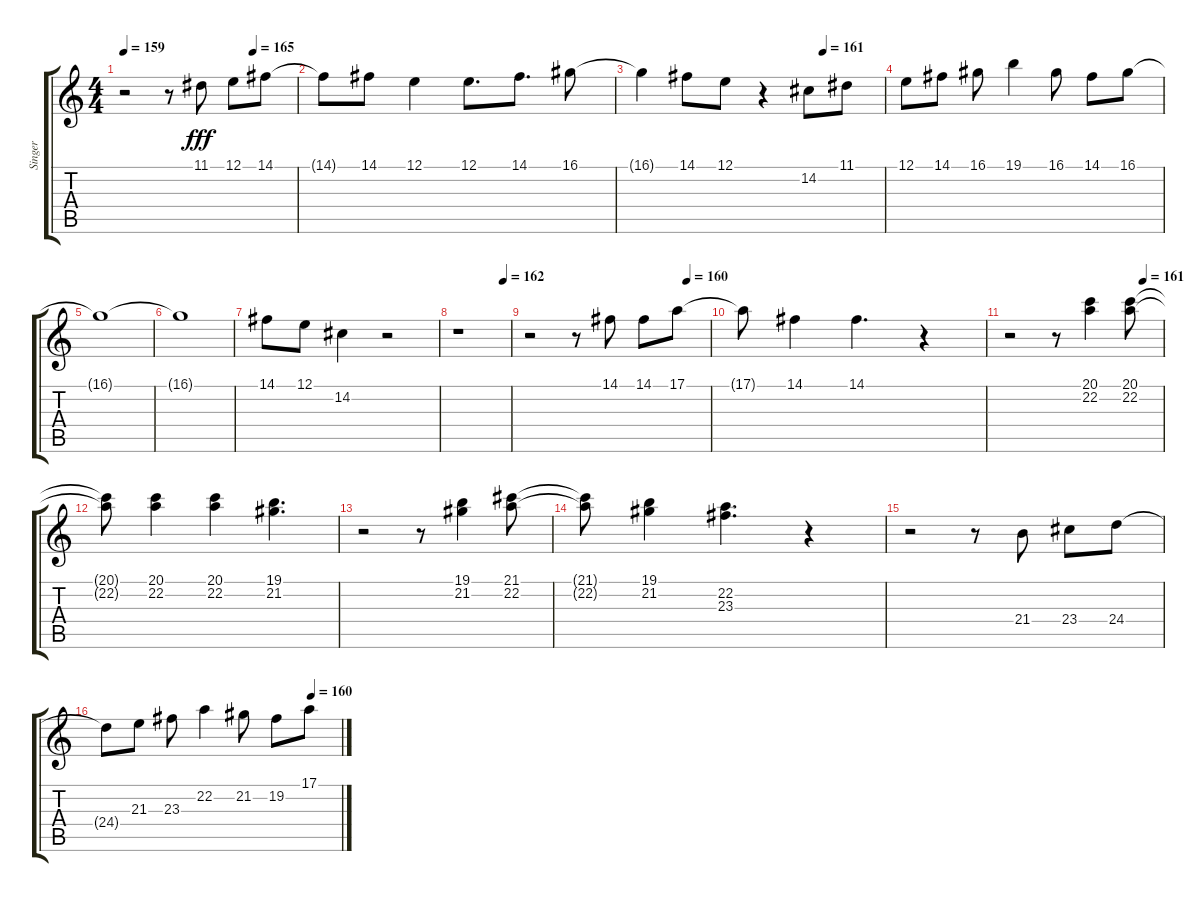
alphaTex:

\track ("Singer" "Singer") {instrument voiceoohs}
\staff {score tabs}
\tuning (E4 B3 G3 D3 A2 E2) {hide}
\ts (4 4)
\tempo 159
\tempo (165 0.75)
\clef g2
\ks c
r.2{dy fff} r.8 11.1.8 12.1.8 14.1.8 |
14.1{t}.8 14.1.8 12.1.4 12.1.8{d} 14.1.8{d} 16.1.8 |
\tempo (161 0.75)
16.1{t}.4 14.1.8 12.1.8 r.4 14.2.8 11.1.8 |
12.1.8 14.1.8 16.1.8 19.1.4 16.1.8 14.1.8 16.1.8 |
16.1{t}.1 |
16.1{t}.1 |
14.1.8 12.1.8 14.2.4 r.2 |
\tempo (162 0.875)
r.1 |
\tempo (160 0.875)
r.2 r.8 14.1.8 14.1.8 17.1.8 |
17.1{t}.8 14.1.4 14.1.4{d} r.4 |
\tempo (161 0.875)
r.2 r.8 (20.1 22.2).4 (20.1 22.2).8 |
(20.1{t} 22.2{t}).8 (20.1 22.2).4 (20.1 22.2).4 (19.1 21.2).4{d} |
r.2 r.8 (19.1 21.2).4 (21.1 22.2).8 |
(21.1{t} 22.2{t}).8 (19.1 21.2).4 (22.2 23.3).4{d} r.4 |
r.2 r.8 21.4.8 23.4.8 24.4.8 |
\tempo (160 0.875)
24.4{t}.8 21.3.8 23.3.8 22.2.4 21.2.8 19.2.8 17.1.8
